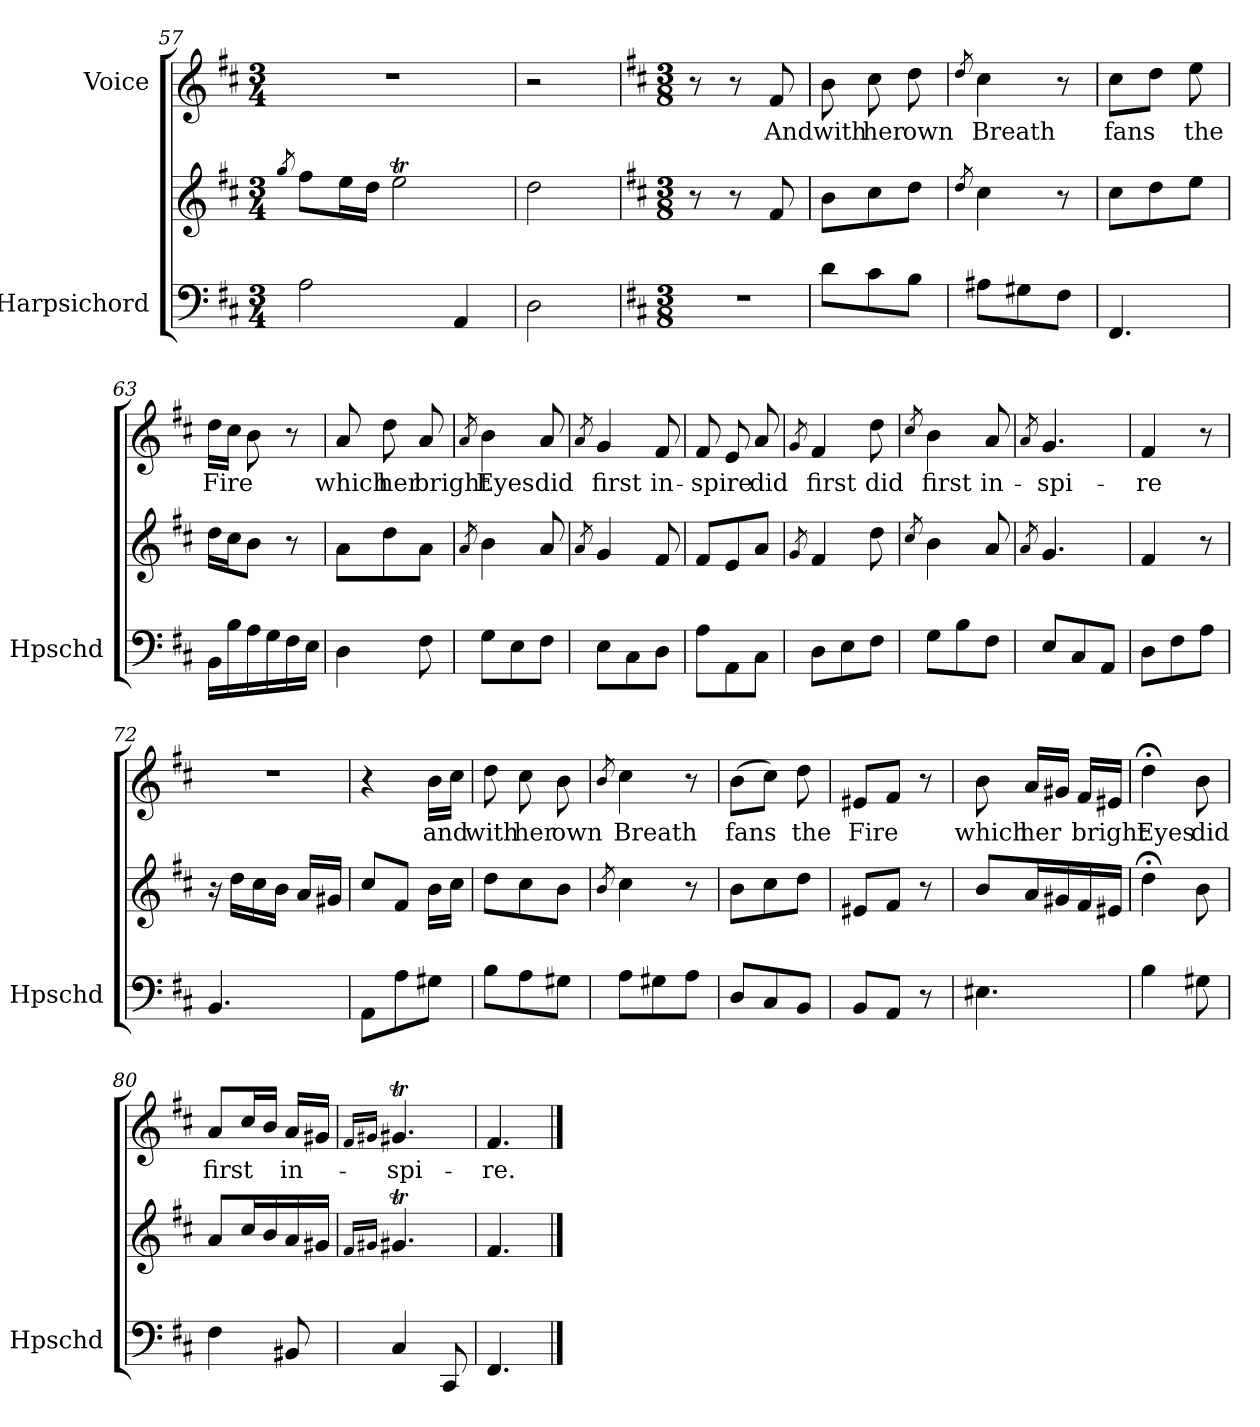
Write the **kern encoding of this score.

**kern	**kern	**kern	**text
*part2	*part2	*part1	*part1
*staff3	*staff2	*staff1	*staff1
*I"Harpsichord	*	*I"Voice	*
*I'Hpschd	*	*	*
*clefF4	*clefG2	*clefG2	*
*k[f#c#]	*k[f#c#]	*k[f#c#]	*
*M3/4	*M3/4	*M3/4	*
=57	=57	=57	=57
.	8qgg/	.	.
2A\	8ff#\L	2.r	.
.	16ee\L	.	.
.	16dd\JJ	.	.
.	2eeT\	.	.
4AA/	.	.	.
=58	=58	=58	=58
2D\	2dd\	2r	.
!!LO:PB:g=z
=59	=59	=59	=59
*k[f#c#]	*k[f#c#]	*k[f#c#]	*
*M3/8	*M3/8	*M3/8	*
4.r	8r	8r	.
.	8r	8r	.
!	!	!	!LO:LY:b
.	8f#/	8f#/	And
=60	=60	=60	=60
!	!	!	!LO:LY:b
8d\L	8b\L	8b\	with
!	!	!	!LO:LY:b
8c#\	8cc#\	8cc#\	her
!	!	!	!LO:LY:b
8B\J	8dd\J	8dd\	own
=61	=61	=61	=61
.	8qdd/	8qdd/	.
!	!	!	!LO:LY:b
8A#X\L	4cc#\	4cc#\	Breath
8G#X\	.	.	.
8F#\J	8r	8r	.
=62	=62	=62	=62
!	!	!	!LO:LY:b
4.FF#/	8cc#\L	8cc#\L	fans
.	8dd\	8dd\J	.
!	!	!	!LO:LY:b
.	8ee\J	8ee\	the
=63	=63	=63	=63
!	!	!	!LO:LY:b
16BB\LL	16dd\LL	16dd\LL	Fire
16B\	16cc#\J	16cc#\JJ	.
16A\	8b\J	8b\	.
16G\	.	.	.
16F#\	8r	8r	.
16E\JJ	.	.	.
=64	=64	=64	=64
!	!	!	!LO:LY:b
4D\	8a\L	8a/	which
!	!	!	!LO:LY:b
.	8dd\	8dd\	her
!	!	!	!LO:LY:b
8F#\	8a\J	8a/	bright
=65	=65	=65	=65
.	8qa/	8qa/	.
!	!	!	!LO:LY:b
8G\L	4b\	4b\	Eyes
8E\	.	.	.
!	!	!	!LO:LY:b
8F#\J	8a/	8a/	did
!!LO:LB:g=z
=66	=66	=66	=66
.	8qa/	8qa/	.
!	!	!	!LO:LY:b
8E\L	4g/	4g/	first
8C#\	.	.	.
!	!	!	!LO:LY:b
8D\J	8f#/	8f#/	in-
=67	=67	=67	=67
!	!	!	!LO:LY:b
8A\L	8f#/L	8f#/	-spire
8AA\	8e/	8e/	.
!	!	!	!LO:LY:b
8C#\J	8a/J	8a/	did
=68	=68	=68	=68
.	8qg/	8qg/	.
!	!	!	!LO:LY:b
8D\L	4f#/	4f#/	first
8E\	.	.	.
!	!	!	!LO:LY:b
8F#\J	8dd\	8dd\	did
=69	=69	=69	=69
.	8qcc#/	8qcc#/	.
!	!	!	!LO:LY:b
8G\L	4b\	4b\	first
8B\	.	.	.
!	!	!	!LO:LY:b
8F#\J	8a/	8a/	in-
=70	=70	=70	=70
.	8qa/	8qa/	.
!	!	!	!LO:LY:b
8E/L	4.g/	4.g/	-spi-
8C#/	.	.	.
8AA/J	.	.	.
=71	=71	=71	=71
!	!	!	!LO:LY:b
8D\L	4f#/	4f#/	-re
8F#\	.	.	.
8A\J	8r	8r	.
=72	=72	=72	=72
4.BB/	16r	4.r	.
.	16dd\LL	.	.
.	16cc#\	.	.
.	16b\JJ	.	.
.	16a/LL	.	.
.	16g#X/JJ	.	.
=73	=73	=73	=73
8AA\L	8cc#/L	4r	.
8A\	8f#/J	.	.
!	!	!	!LO:LY:b
8G#X\J	16b\LL	16b\LL	and
.	16cc#\JJ	16cc#\JJ	.
!!LO:LB:g=z
=74	=74	=74	=74
!	!	!	!LO:LY:b
8B\L	8dd\L	8dd\	with
!	!	!	!LO:LY:b
8A\	8cc#\	8cc#\	her
!	!	!	!LO:LY:b
8G#X\J	8b\J	8b\	own
=75	=75	=75	=75
.	8qb/	8qb/	.
!	!	!	!LO:LY:b
8A\L	4cc#\	4cc#\	Breath
8G#X\	.	.	.
8A\J	8r	8r	.
=76	=76	=76	=76
!	!	!	!LO:LY:b
8D/L	8b\L	(>8b\L	fans
8C#/	8cc#\	8cc#\J)	.
!	!	!	!LO:LY:b
8BB/J	8dd\J	8dd\	the
=77	=77	=77	=77
!	!	!	!LO:LY:b
8BB/L	8e#X/L	8e#X/L	Fire
8AA/J	8f#/J	8f#/J	.
8r	8r	8r	.
=78	=78	=78	=78
!	!	!	!LO:LY:b
4.E#X\	8b/L	8b\	which
!	!	!	!LO:LY:b
.	16a/L	16a/LL	her
.	16g#X/	16g#X/JJ	.
!	!	!	!LO:LY:b
.	16f#/	16f#/LL	bright
.	16e#X/JJ	16e#X/JJ	.
=79	=79	=79	=79
!	!	!	!LO:LY:b
4B\	4dd;<\	4dd;<\	Eyes
!	!	!	!LO:LY:b
8G#X\	8b\	8b\	did
!!LO:LB:g=z
=80	=80	=80	=80
!	!	!	!LO:LY:b
4F#\	8a/L	8a/L	first
.	16cc#/L	16cc#/L	.
.	16b/	16b/JJ	.
!	!	!	!LO:LY:b
8BB#X/	16a/	16a/LL	in-
.	16g#X/JJ	16g#X/JJ	.
=81	=81	=81	=81
.	16qf#/LL	16qf#/LL	.
.	16qg#X/JJ	16qg#X/JJ	.
!	!	!	!LO:LY:b
4C#/	4.g#Xt/	4.g#Xt/	-spi-
8CC#/	.	.	.
=82	=82	=82	=82
!	!	!	!LO:LY:b
4.FF#/	4.f#/	4.f#/	-re.
==	==	==	==
*-	*-	*-	*-
